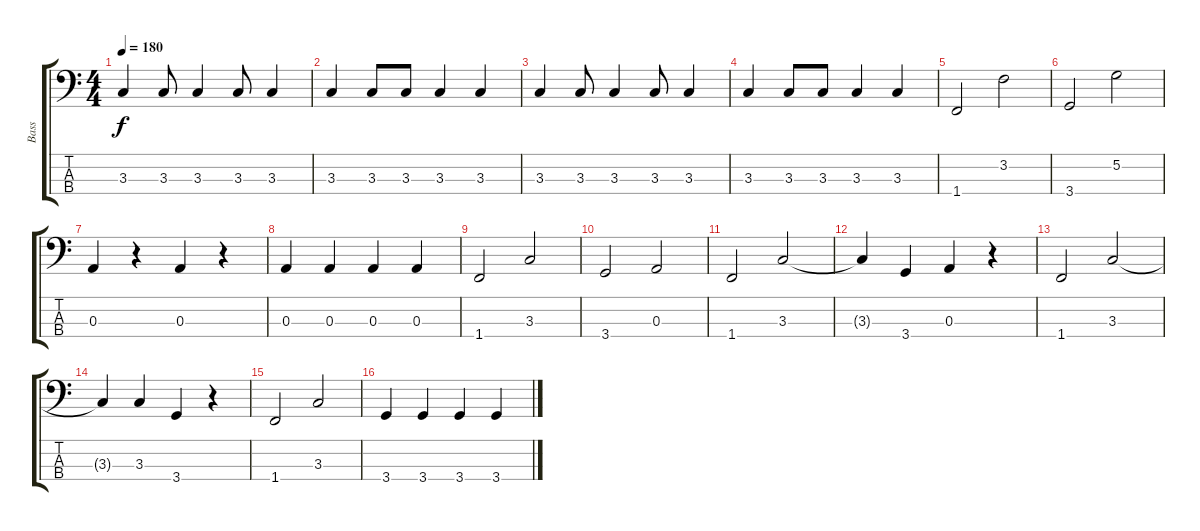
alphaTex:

\track ("Bass" "Bass") {instrument acousticguitarnylon}
\staff {score tabs}
\tuning (G2 D2 A1 E1) {hide}
\ts (4 4)
\tempo 180
\clef f4
\ks c
3.3.4{dy f} 3.3.8 3.3.4 3.3.8 3.3.4 |
3.3.4 3.3.8 3.3.8 3.3.4 3.3.4 |
3.3.4 3.3.8 3.3.4 3.3.8 3.3.4 |
3.3.4 3.3.8 3.3.8 3.3.4 3.3.4 |
1.4.2 3.2.2 |
3.4.2 5.2.2 |
0.3.4 r.4 0.3.4 r.4 |
0.3.4 0.3.4 0.3.4 0.3.4 |
1.4.2 3.3.2 |
3.4.2 0.3.2 |
1.4.2 3.3.2 |
3.3{t}.4 3.4.4 0.3.4 r.4 |
1.4.2 3.3.2 |
3.3{t}.4 3.3.4 3.4.4 r.4 |
1.4.2 3.3.2 |
3.4.4 3.4.4 3.4.4 3.4.4
